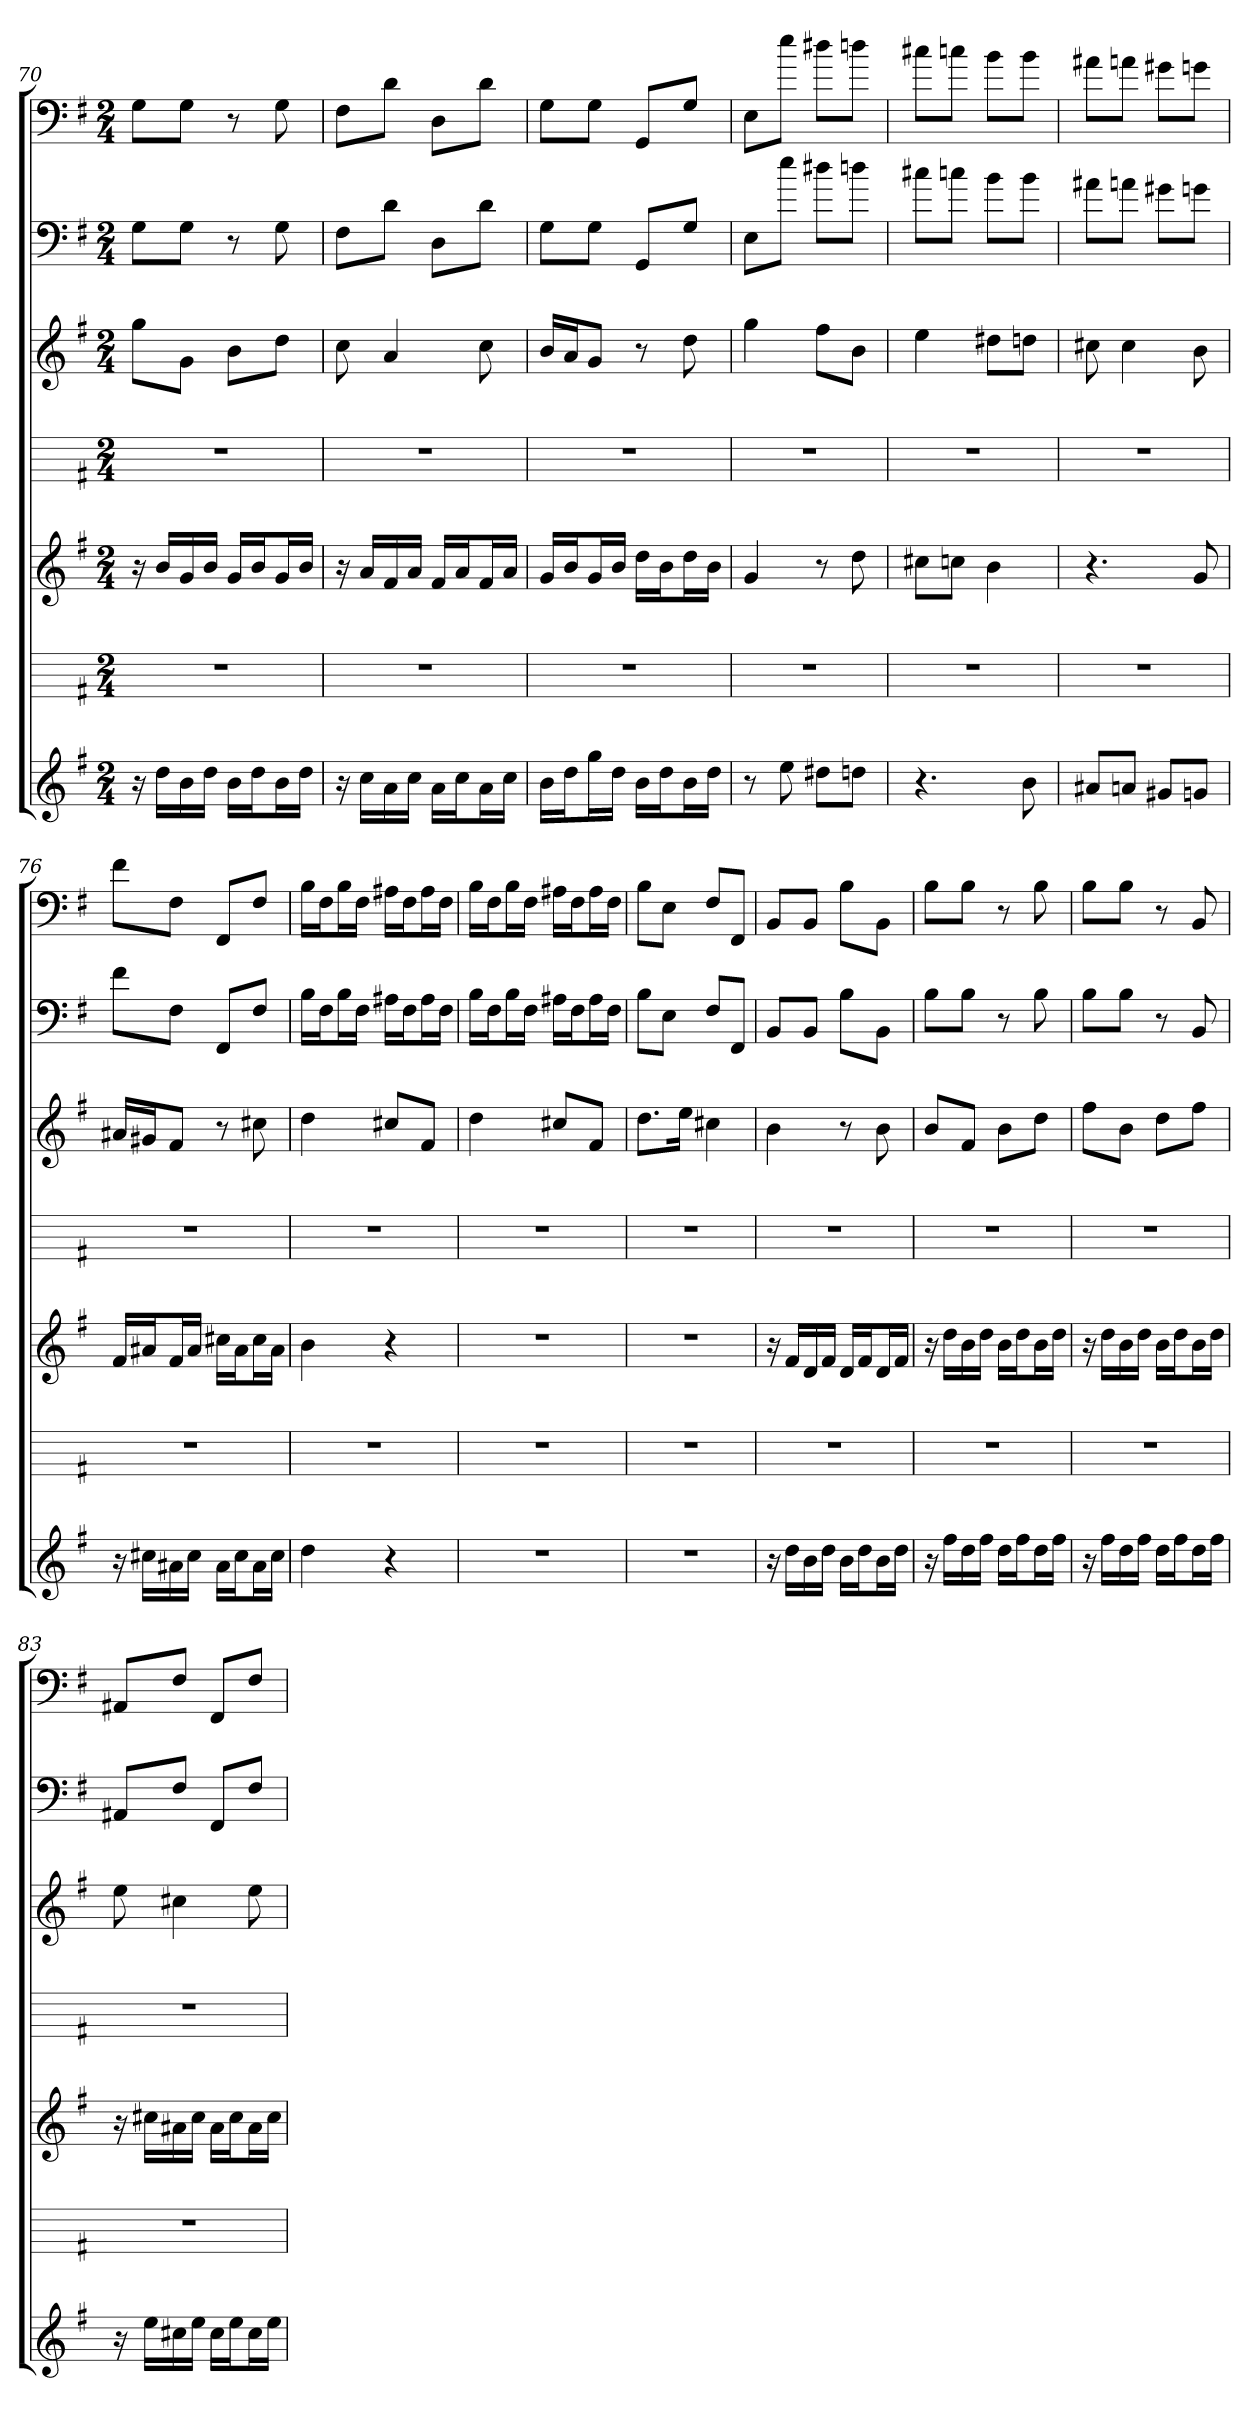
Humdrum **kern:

**kern	**kern	**kern	**kern	**kern	**kern	**kern
*part7	*part6	*part5	*part4	*part3	*part2	*part1
*staff7	*staff6	*staff5	*staff4	*staff3	*staff2	*staff1
*	*	*	*	*	*clefF4	*clefF4
*k[f#]	*k[f#]	*k[f#]	*k[f#]	*k[f#]	*k[f#]	*k[f#]
*e:	*e:	*e:	*e:	*e:	*e:	*e:
*M2/4	*M2/4	*M2/4	*M2/4	*M2/4	*M2/4	*M2/4
=70	=70	=70	=70	=70	=70	=70
16r	2r	16r	2r	8ggL	8G\L	8G\L
16ddLL	.	16bLL	.	.	.	.
16b	.	16g	.	8gJ	8G\J	8G\J
16ddJJ	.	16bJJ	.	.	.	.
16bLL	.	16gLL	.	8bL	8r	8r
16ddJ	.	16bJ	.	.	.	.
16bL	.	16gL	.	8ddJ	8G	8G
16ddJJ	.	16bJJ	.	.	.	.
=71	=71	=71	=71	=71	=71	=71
16r	2r	16r	2r	8cc	8F#\L	8F#\L
16ccLL	.	16aLL	.	.	.	.
16a	.	16f#	.	4a	8d\J	8d\J
16ccJJ	.	16aJJ	.	.	.	.
16aLL	.	16f#LL	.	.	8D\L	8D\L
16ccJ	.	16aJ	.	.	.	.
16aL	.	16f#L	.	8cc	8d\J	8d\J
16ccJJ	.	16aJJ	.	.	.	.
=72	=72	=72	=72	=72	=72	=72
16bLL	2r	16gLL	2r	16bLL	8G\L	8G\L
16ddJ	.	16bJ	.	16aJ	.	.
16ggL	.	16gL	.	8gJ	8G\J	8G\J
16ddJJ	.	16bJJ	.	.	.	.
16bLL	.	16ddLL	.	8r	8GG/L	8GG/L
16ddJ	.	16bJ	.	.	.	.
16bL	.	16ddL	.	8dd	8G/J	8G/J
16ddJJ	.	16bJJ	.	.	.	.
=73	=73	=73	=73	=73	=73	=73
8r	2r	4g	2r	4gg	8E\L	8E\L
8ee	.	.	.	.	8ee\J	8ee\J
8dd#XL	.	8r	.	8ff#L	8dd#X\L	8dd#X\L
8ddnJ	.	8dd	.	8bJ	8ddn\J	8ddn\J
=74	=74	=74	=74	=74	=74	=74
4.r	2r	8cc#XL	2r	4ee	8cc#X\L	8cc#X\L
.	.	8ccnJ	.	.	8ccn\J	8ccn\J
.	.	4b	.	8dd#XL	8b\L	8b\L
8b	.	.	.	8ddnJ	8b\J	8b\J
=75	=75	=75	=75	=75	=75	=75
8a#XL	2r	4.r	2r	8cc#X	8a#X\L	8a#X\L
8anJ	.	.	.	4cc#	8an\J	8an\J
8g#XL	.	.	.	.	8g#X\L	8g#X\L
8gnJ	.	8g	.	8b	8gn\J	8gn\J
=76	=76	=76	=76	=76	=76	=76
16r	2r	16f#LL	2r	16a#XLL	8f#\L	8f#\L
16cc#XLL	.	16a#XJ	.	16g#XJ	.	.
16a#X	.	16f#L	.	8f#J	8F#\J	8F#\J
16cc#JJ	.	16a#JJ	.	.	.	.
16a#LL	.	16cc#XLL	.	8r	8FF#/L	8FF#/L
16cc#J	.	16a#J	.	.	.	.
16a#L	.	16cc#L	.	8cc#X	8F#/J	8F#/J
16cc#JJ	.	16a#JJ	.	.	.	.
=77	=77	=77	=77	=77	=77	=77
4dd	2r	4b	2r	4dd	16B\LL	16B\LL
.	.	.	.	.	16F#\J	16F#\J
.	.	.	.	.	16B\L	16B\L
.	.	.	.	.	16F#\JJ	16F#\JJ
4r	.	4r	.	8cc#XL	16A#X\LL	16A#X\LL
.	.	.	.	.	16F#\J	16F#\J
.	.	.	.	8f#J	16A#\L	16A#\L
.	.	.	.	.	16F#\JJ	16F#\JJ
=78	=78	=78	=78	=78	=78	=78
2r	2r	2r	2r	4dd	16B\LL	16B\LL
.	.	.	.	.	16F#\J	16F#\J
.	.	.	.	.	16B\L	16B\L
.	.	.	.	.	16F#\JJ	16F#\JJ
.	.	.	.	8cc#XL	16A#X\LL	16A#X\LL
.	.	.	.	.	16F#\J	16F#\J
.	.	.	.	8f#J	16A#\L	16A#\L
.	.	.	.	.	16F#\JJ	16F#\JJ
=79	=79	=79	=79	=79	=79	=79
2r	2r	2r	2r	8.ddL	8B\L	8B\L
.	.	.	.	.	8E\J	8E\J
.	.	.	.	16eeJk	.	.
.	.	.	.	4cc#X	8F#/L	8F#/L
.	.	.	.	.	8FF#/J	8FF#/J
=80	=80	=80	=80	=80	=80	=80
16r	2r	16r	2r	4b	8BB/L	8BB/L
16ddLL	.	16f#LL	.	.	.	.
16b	.	16d	.	.	8BB/J	8BB/J
16ddJJ	.	16f#JJ	.	.	.	.
16bLL	.	16dLL	.	8r	8B\L	8B\L
16ddJ	.	16f#J	.	.	.	.
16bL	.	16dL	.	8b	8BB\J	8BB\J
16ddJJ	.	16f#JJ	.	.	.	.
=81	=81	=81	=81	=81	=81	=81
16r	2r	16r	2r	8bL	8B\L	8B\L
16ff#LL	.	16ddLL	.	.	.	.
16dd	.	16b	.	8f#J	8B\J	8B\J
16ff#JJ	.	16ddJJ	.	.	.	.
16ddLL	.	16bLL	.	8bL	8r	8r
16ff#J	.	16ddJ	.	.	.	.
16ddL	.	16bL	.	8ddJ	8B	8B
16ff#JJ	.	16ddJJ	.	.	.	.
=82	=82	=82	=82	=82	=82	=82
16r	2r	16r	2r	8ff#L	8B\L	8B\L
16ff#LL	.	16ddLL	.	.	.	.
16dd	.	16b	.	8bJ	8B\J	8B\J
16ff#JJ	.	16ddJJ	.	.	.	.
16ddLL	.	16bLL	.	8ddL	8r	8r
16ff#J	.	16ddJ	.	.	.	.
16ddL	.	16bL	.	8ff#J	8BB	8BB
16ff#JJ	.	16ddJJ	.	.	.	.
=83	=83	=83	=83	=83	=83	=83
16r	2r	16r	2r	8ee	8AA#X/L	8AA#X/L
16eeLL	.	16cc#XLL	.	.	.	.
16cc#X	.	16a#X	.	4cc#X	8F#/J	8F#/J
16eeJJ	.	16cc#JJ	.	.	.	.
16cc#LL	.	16a#LL	.	.	8FF#/L	8FF#/L
16eeJ	.	16cc#J	.	.	.	.
16cc#L	.	16a#L	.	8ee	8F#/J	8F#/J
16eeJJ	.	16cc#JJ	.	.	.	.
=	=	=	=	=	=	=
*-	*-	*-	*-	*-	*-	*-
